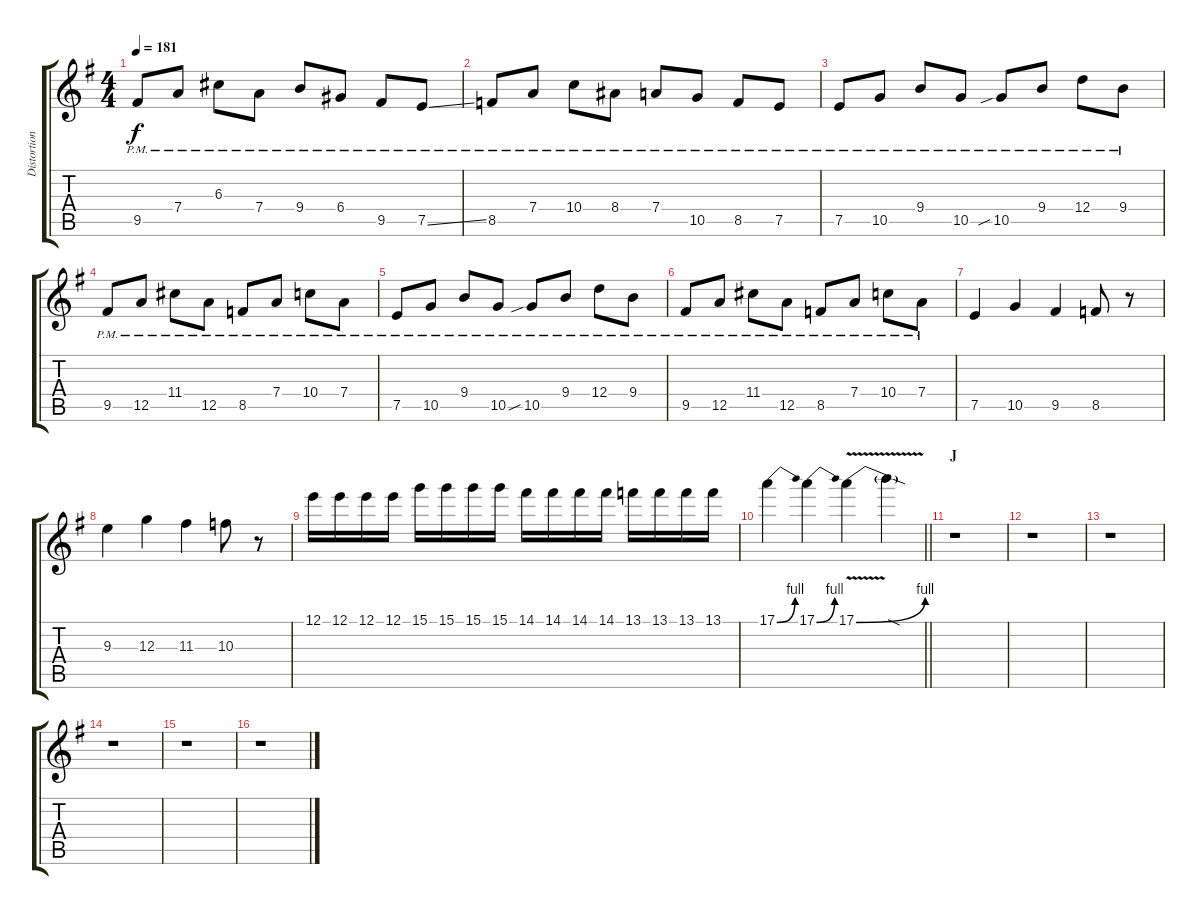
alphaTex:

\track ("Distortion 6" "Distortion") {instrument distortionguitar}
\staff {score tabs}
\tuning (E4 B3 G3 D3 A2 E2) {hide}
\ts (4 4)
\tempo 181
\clef g2
\ks g
9.5{pm}.8{dy f} 7.4{pm}.8 6.3{pm}.8 7.4{pm}.8 9.4{pm}.8 6.4{pm}.8 9.5{pm}.8 7.5{ss pm}.8 |
8.5{pm}.8 7.4{pm}.8 10.4{pm}.8 8.4{pm}.8 7.4{pm}.8 10.5{pm}.8 8.5{pm}.8 7.5{pm}.8 |
7.5{pm}.8 10.5{pm}.8 9.4{pm}.8 10.5{pm}.8 10.5{sib pm}.8 9.4{pm}.8 12.4{pm}.8 9.4{pm}.8 |
9.5{pm}.8 12.5{pm}.8 11.4{pm}.8 12.5{pm}.8 8.5{pm}.8 7.4{pm}.8 10.4{pm}.8 7.4{pm}.8 |
7.5{pm}.8 10.5{pm}.8 9.4{pm}.8 10.5{pm}.8 10.5{sib pm}.8 9.4{pm}.8 12.4{pm}.8 9.4{pm}.8 |
9.5{pm}.8 12.5{pm}.8 11.4{pm}.8 12.5{pm}.8 8.5{pm}.8 7.4{pm}.8 10.4{pm}.8 7.4{pm}.8 |
7.5.4 10.5.4 9.5.4 8.5.8 r.8 |
9.3.4 12.3.4 11.3.4 10.3.8 r.8 |
12.1.16 12.1.16 12.1.16 12.1.16 15.1.16 15.1.16 15.1.16 15.1.16 14.1.16 14.1.16 14.1.16 14.1.16 13.1.16 13.1.16 13.1.16 13.1.16 |
\barLineRight lightlight
17.1{be (bend 0 0 60 4)}.4 17.1{be (bend 0 0 60 4)}.4 17.1{be (bend 0 0 60 4) v}.4 17.1{sod t}.4 |
\section ("" "J")
r.1 |
r.1 |
r.1 |
r.1 |
r.1 |
r.1
